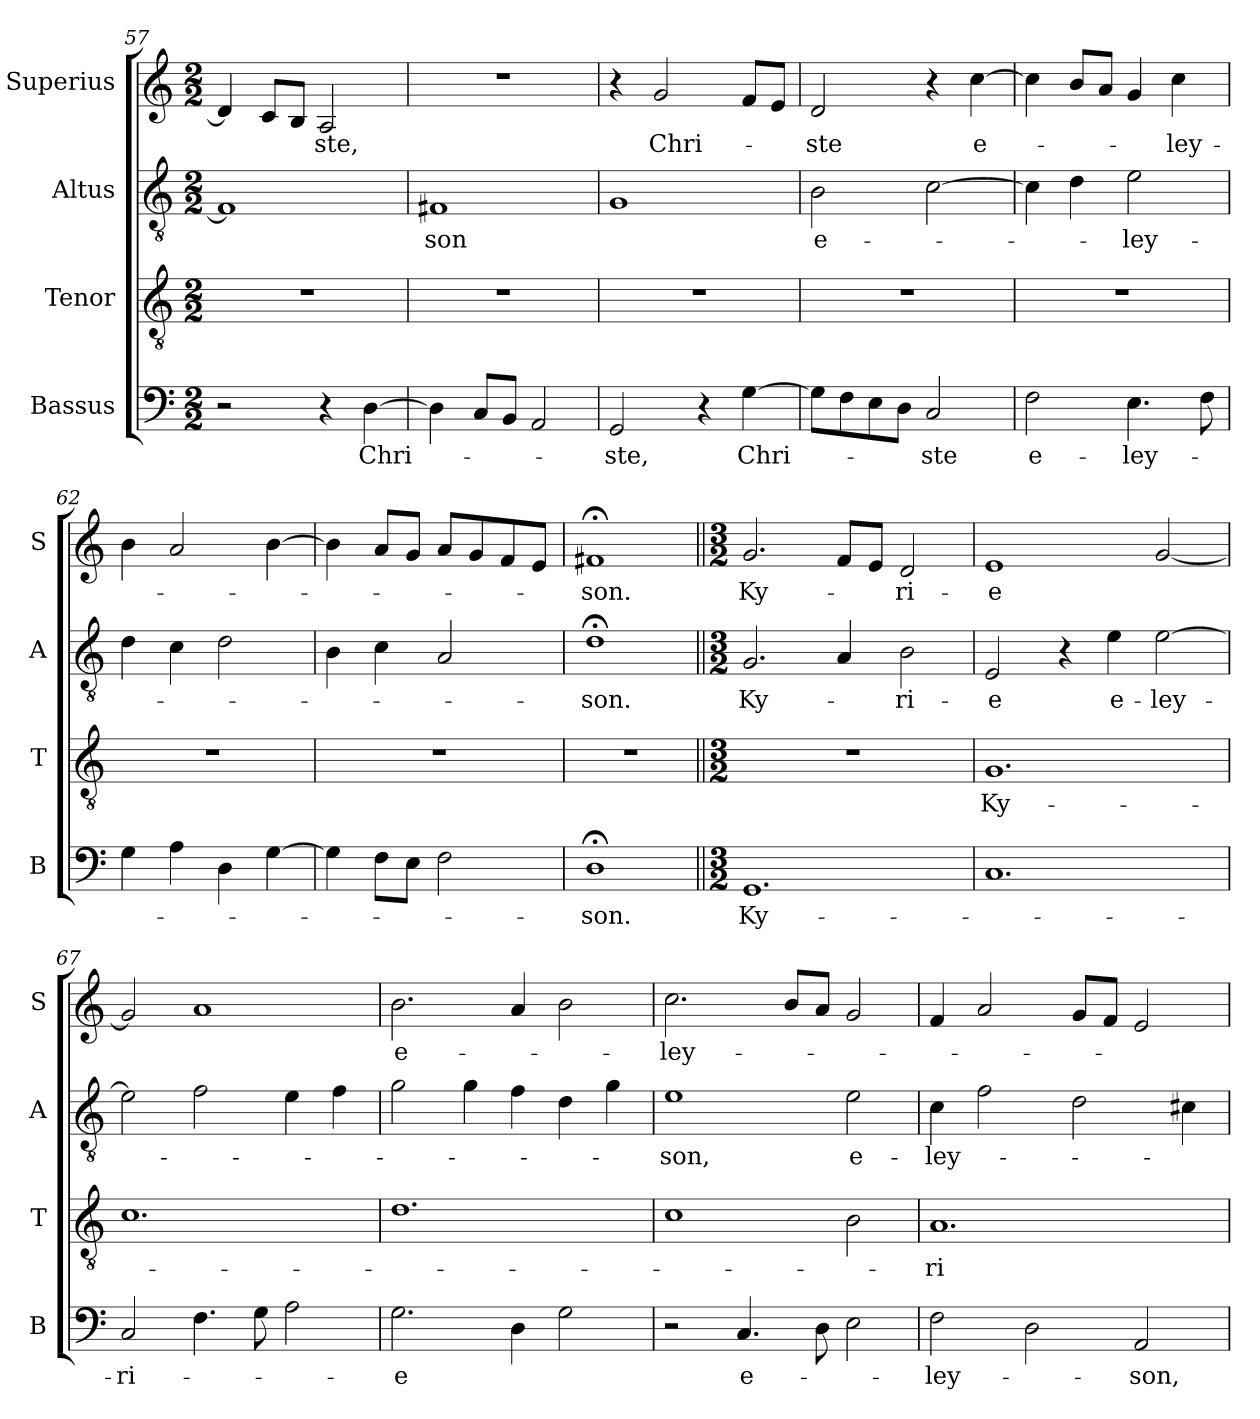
**kern	**text	**kern	**text	**kern	**text	**kern	**text
*part4	*part4	*part3	*part3	*part2	*part2	*part1	*part1
*staff4	*staff4	*staff3	*staff3	*staff2	*staff2	*staff1	*staff1
*I"Bassus	*	*I"Tenor	*	*I"Altus	*	*I"Superius	*
*I'B	*	*I'T	*	*I'A	*	*I'S	*
*clefF4	*	*clefGv2	*	*clefGv2	*	*clefG2	*
*k[]	*	*k[]	*	*k[]	*	*k[]	*
*M2/2	*	*M2/2	*	*M2/2	*	*M2/2	*
=57	=57	=57	=57	=57	=57	=57	=57
2r	.	1r	.	1F#]	.	4d]	.
.	.	.	.	.	.	8cL	.
.	.	.	.	.	.	8BJ	.
!	!	!	!	!	!	!	!LO:LY:i
4r	.	.	.	.	.	2A	-ste,
!	!LO:LY:i	!	!	!	!	!	!
[4D	Chri-	.	.	.	.	.	.
=58	=58	=58	=58	=58	=58	=58	=58
!	!	!	!	!	!LO:LY:i	!	!
4D]	.	1r	.	1F#X	-son	1r	.
8CL	.	.	.	.	.	.	.
8BBJ	.	.	.	.	.	.	.
2AA	.	.	.	.	.	.	.
=59	=59	=59	=59	=59	=59	=59	=59
!	!LO:LY:i	!	!	!	!	!	!
2GG	-ste,	1r	.	1G	.	4r	.
!	!	!	!	!	!	!	!LO:LY:i
.	.	.	.	.	.	2g	Chri-
4r	.	.	.	.	.	.	.
!	!LO:LY:i	!	!	!	!	!	!
[4G	Chri-	.	.	.	.	8fL	.
.	.	.	.	.	.	8eJ	.
=60	=60	=60	=60	=60	=60	=60	=60
!	!	!	!	!	!	!	!LO:LY:i
8GL]	.	1r	.	2B	e-	2d	-ste
8F	.	.	.	.	.	.	.
8E	.	.	.	.	.	.	.
8DJ	.	.	.	.	.	.	.
!	!LO:LY:i	!	!	!	!	!	!
2C	-ste	.	.	[2c	.	4r	.
.	.	.	.	.	.	[4cc	e-
=61	=61	=61	=61	=61	=61	=61	=61
!	!LO:LY:i	!	!	!	!	!	!
2F	e-	1r	.	4c]	.	4cc]	.
.	.	.	.	4d	.	8bL	.
.	.	.	.	.	.	8aJ	.
!	!LO:LY:i	!	!	!	!	!	!
4.E	-ley-	.	.	2e	-ley-	4g	.
.	.	.	.	.	.	4cc	-ley-
8F	.	.	.	.	.	.	.
=62	=62	=62	=62	=62	=62	=62	=62
4G	.	1r	.	4d	.	4b	.
4A	.	.	.	4c	.	2a	.
4D	.	.	.	2d	.	.	.
[4G	.	.	.	.	.	[4b	.
=63	=63	=63	=63	=63	=63	=63	=63
4G]	.	1r	.	4B	.	4b]	.
8FL	.	.	.	4c	.	8aL	.
8EJ	.	.	.	.	.	8gJ	.
2F	.	.	.	2A	.	8aL	.
.	.	.	.	.	.	8g	.
.	.	.	.	.	.	8f	.
.	.	.	.	.	.	8eJ	.
=64	=64	=64	=64	=64	=64	=64	=64
!	!LO:LY:i	!	!	!	!	!	!
1D;<	-son.	1r	.	1d;<	-son.	1f#X;<	-son.
=65||	=65||	=65||	=65||	=65||	=65||	=65||	=65||
*M3/2	*	*M3/2	*	*M3/2	*	*M3/2	*
!	!	!	!	!	!	!	!LO:LY:i
1.GG	Ky-	1.r	.	2.G	Ky-	2.g	Ky-
.	.	.	.	4A	.	8fL	.
.	.	.	.	.	.	8eJ	.
!	!	!	!	!	!	!	!LO:LY:i
.	.	.	.	2B	-ri-	2d	-ri-
=66	=66	=66	=66	=66	=66	=66	=66
!	!	!	!	!	!	!	!LO:LY:i
1.C	.	1.G	Ky-	2E	-e	1e	-e
.	.	.	.	4r	.	.	.
!	!	!	!	!	!LO:LY:i	!	!
.	.	.	.	4e	e-	.	.
!	!	!	!	!	!LO:LY:i	!	!
.	.	.	.	[2e	-ley-	[2g	.
=67	=67	=67	=67	=67	=67	=67	=67
2C	-ri-	1.c	.	2e]	.	2g]	.
4.F	.	.	.	2f	.	1a	.
8G	.	.	.	.	.	.	.
2A	.	.	.	4e	.	.	.
.	.	.	.	4f	.	.	.
=68	=68	=68	=68	=68	=68	=68	=68
!	!	!	!	!	!	!	!LO:LY:i
2.G	-e	1.d	.	2g	.	2.b	e-
.	.	.	.	4g	.	.	.
4D	.	.	.	4f	.	4a	.
2G	.	.	.	4d	.	2b	.
.	.	.	.	4g	.	.	.
=69	=69	=69	=69	=69	=69	=69	=69
!	!	!	!	!	!LO:LY:i	!	!LO:LY:i
2r	.	1c	.	1e	-son,	2.cc	-ley-
!	!LO:LY:i	!	!	!	!	!	!
4.C	e-	.	.	.	.	.	.
.	.	.	.	.	.	8bL	.
8D	.	.	.	.	.	8aJ	.
!	!	!	!	!	!LO:LY:i	!	!
2E	.	2B	.	2e	e-	2g	.
=70	=70	=70	=70	=70	=70	=70	=70
!	!LO:LY:i	!	!	!	!LO:LY:i	!	!
2F	-ley-	1.A	-ri-	4c	-ley-	4f	.
.	.	.	.	2f	.	2a	.
2D	.	.	.	.	.	.	.
.	.	.	.	2d	.	8gL	.
.	.	.	.	.	.	8fJ	.
!	!LO:LY:i	!	!	!	!	!	!
2AA	-son,	.	.	.	.	2e	.
.	.	.	.	4c#X	.	.	.
=	=	=	=	=	=	=	=
*-	*-	*-	*-	*-	*-	*-	*-
